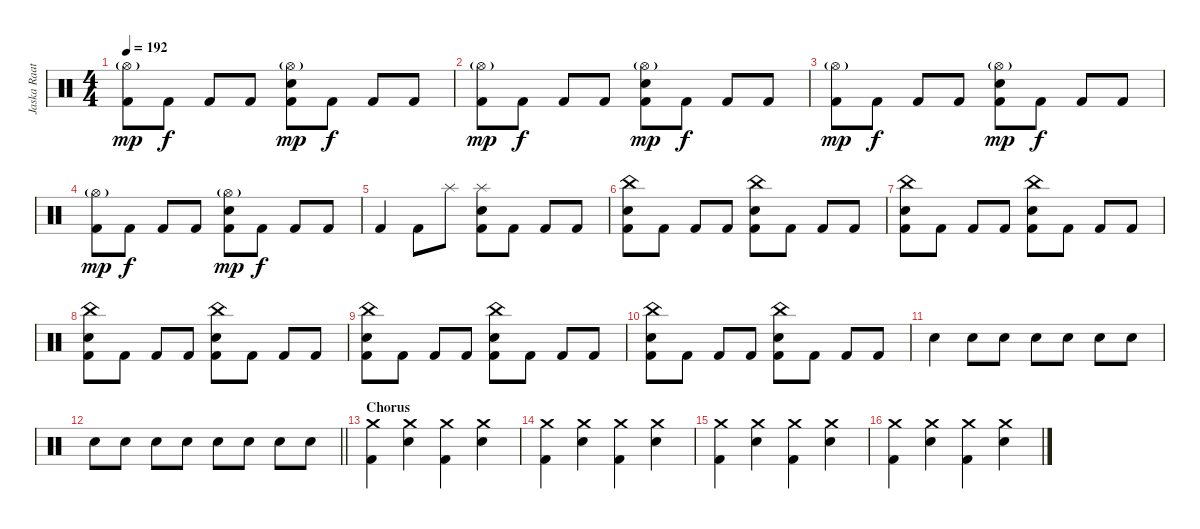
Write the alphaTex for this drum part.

\track ("Jaska Raatikainen" "Jaska Raat") {instrument percussion}
\staff {score}
\articulation defaults
\ts (4 4)
\tempo 192
\clef neutral
\ks c
("Hi-Hat (open)"{g} "Kick (hit) 2").8{dy mp} "Kick (hit) 2".8{dy f} "Kick (hit) 2".8 "Kick (hit) 2".8 ("Hi-Hat (open)"{g} "Electric Snare (hit)" "Kick (hit) 2").8{dy mp} "Kick (hit) 2".8{dy f} "Kick (hit) 2".8 "Kick (hit) 2".8 |
("Hi-Hat (open)"{g} "Kick (hit) 2").8{dy mp} "Kick (hit) 2".8{dy f} "Kick (hit) 2".8 "Kick (hit) 2".8 ("Hi-Hat (open)"{g} "Electric Snare (hit)" "Kick (hit) 2").8{dy mp} "Kick (hit) 2".8{dy f} "Kick (hit) 2".8 "Kick (hit) 2".8 |
("Hi-Hat (open)"{g} "Kick (hit) 2").8{dy mp} "Kick (hit) 2".8{dy f} "Kick (hit) 2".8 "Kick (hit) 2".8 ("Hi-Hat (open)"{g} "Electric Snare (hit)" "Kick (hit) 2").8{dy mp} "Kick (hit) 2".8{dy f} "Kick (hit) 2".8 "Kick (hit) 2".8 |
("Hi-Hat (open)"{g} "Kick (hit) 2").8{dy mp} "Kick (hit) 2".8{dy f} "Kick (hit) 2".8 "Kick (hit) 2".8 ("Hi-Hat (open)"{g} "Electric Snare (hit)" "Kick (hit) 2").8{dy mp} "Kick (hit) 2".8{dy f} "Kick (hit) 2".8 "Kick (hit) 2".8 |
"Kick (hit) 2".4 "Kick (hit) 2".8 "Splash (hit)".8 ("Splash (hit)" "Electric Snare (hit)" "Kick (hit) 2").8 "Kick (hit) 2".8 "Kick (hit) 2".8 "Kick (hit) 2".8 |
("China (hit)" "Electric Snare (hit)" "Kick (hit) 2").8 "Kick (hit) 2".8 "Kick (hit) 2".8 "Kick (hit) 2".8 ("China (hit)" "Electric Snare (hit)" "Kick (hit) 2").8 "Kick (hit) 2".8 "Kick (hit) 2".8 "Kick (hit) 2".8 |
("China (hit)" "Electric Snare (hit)" "Kick (hit) 2").8 "Kick (hit) 2".8 "Kick (hit) 2".8 "Kick (hit) 2".8 ("China (hit)" "Electric Snare (hit)" "Kick (hit) 2").8 "Kick (hit) 2".8 "Kick (hit) 2".8 "Kick (hit) 2".8 |
("China (hit)" "Electric Snare (hit)" "Kick (hit) 2").8 "Kick (hit) 2".8 "Kick (hit) 2".8 "Kick (hit) 2".8 ("China (hit)" "Electric Snare (hit)" "Kick (hit) 2").8 "Kick (hit) 2".8 "Kick (hit) 2".8 "Kick (hit) 2".8 |
("China (hit)" "Electric Snare (hit)" "Kick (hit) 2").8 "Kick (hit) 2".8 "Kick (hit) 2".8 "Kick (hit) 2".8 ("China (hit)" "Electric Snare (hit)" "Kick (hit) 2").8 "Kick (hit) 2".8 "Kick (hit) 2".8 "Kick (hit) 2".8 |
("China (hit)" "Electric Snare (hit)" "Kick (hit) 2").8 "Kick (hit) 2".8 "Kick (hit) 2".8 "Kick (hit) 2".8 ("China (hit)" "Electric Snare (hit)" "Kick (hit) 2").8 "Kick (hit) 2".8 "Kick (hit) 2".8 "Kick (hit) 2".8 |
"Electric Snare (hit)".4 "Electric Snare (hit)".8 "Electric Snare (hit)".8 "Electric Snare (hit)".8 "Electric Snare (hit)".8 "Electric Snare (hit)".8 "Electric Snare (hit)".8 |
\barLineRight lightlight "Electric Snare (hit)".8 "Electric Snare (hit)".8 "Electric Snare (hit)".8 "Electric Snare (hit)".8 "Electric Snare (hit)".8 "Electric Snare (hit)".8 "Electric Snare (hit)".8 "Electric Snare (hit)".8
|
\section ("" "Chorus")
("Crash medium (hit)" "Kick (hit) 2").4 ("Crash medium (hit)" "Electric Snare (hit)").4 ("Crash medium (hit)" "Kick (hit) 2").4 ("Crash medium (hit)" "Electric Snare (hit)").4 |
("Crash medium (hit)" "Kick (hit) 2").4 ("Crash medium (hit)" "Electric Snare (hit)").4 ("Crash medium (hit)" "Kick (hit) 2").4 ("Crash medium (hit)" "Electric Snare (hit)").4 |
("Crash medium (hit)" "Kick (hit) 2").4 ("Crash medium (hit)" "Electric Snare (hit)").4 ("Crash medium (hit)" "Kick (hit) 2").4 ("Crash medium (hit)" "Electric Snare (hit)").4 |
("Crash medium (hit)" "Kick (hit) 2").4 ("Crash medium (hit)" "Electric Snare (hit)").4 ("Crash medium (hit)" "Kick (hit) 2").4 ("Crash medium (hit)" "Electric Snare (hit)").4
